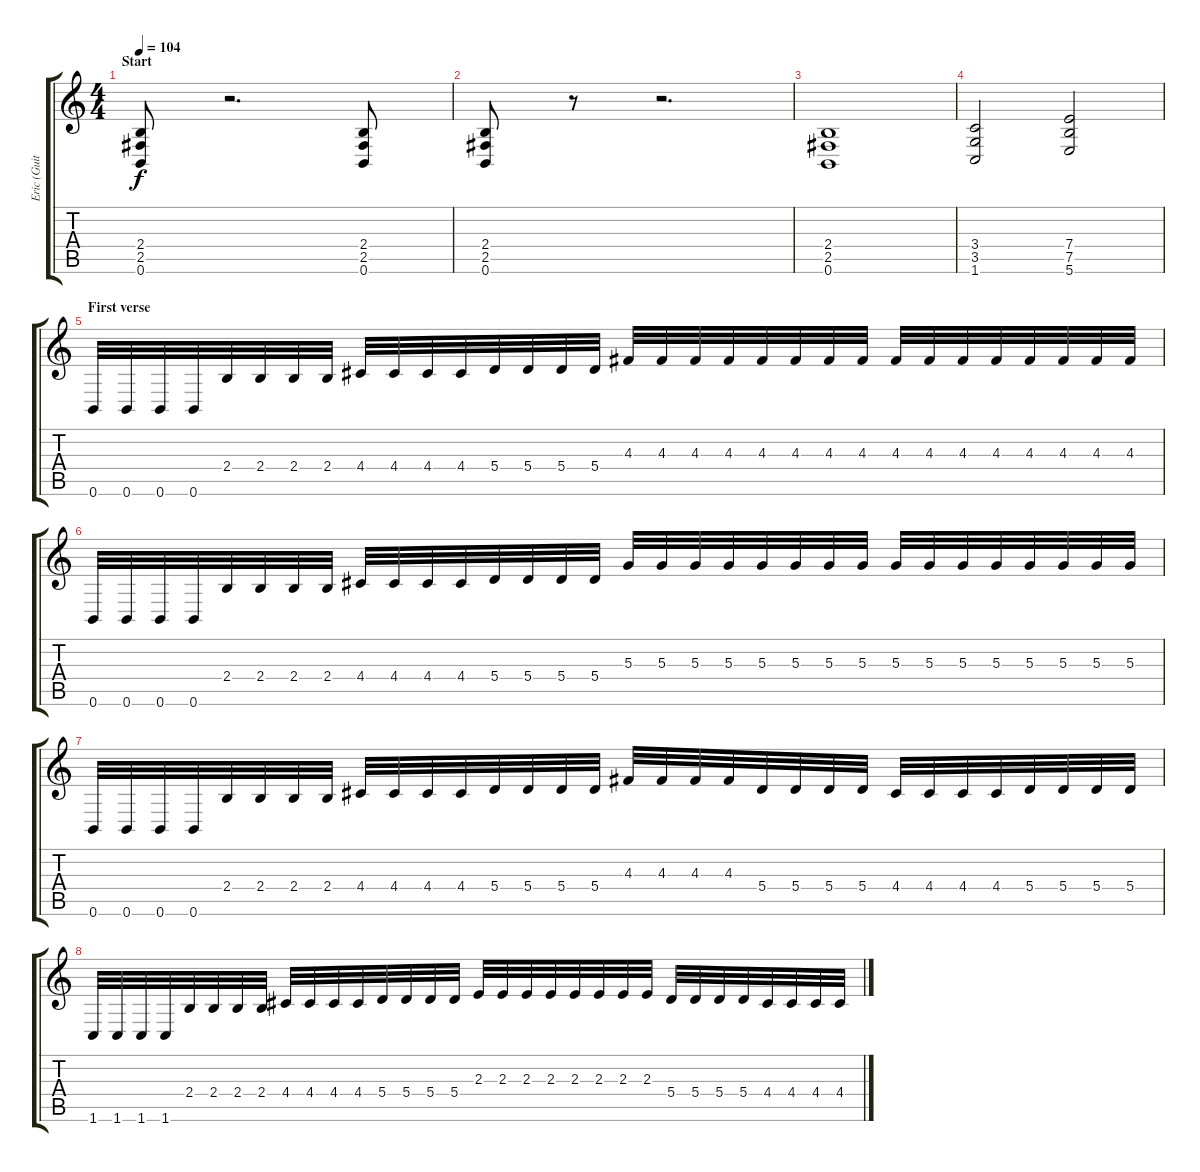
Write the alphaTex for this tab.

\track ("Eric (Guitar)" "Eric (Guit") {instrument overdrivenguitar}
\staff {score tabs}
\tuning (B3 Gb3 D3 A2 E2 B1) {hide}
\ts (4 4)
\section ("" "Start")
\tempo 104
\clef g2
\ks c
(2.4 2.5 0.6).8{dy f instrument overdrivenguitar} r.2{d} (2.4 2.5 0.6).8 |
(2.4 2.5 0.6).8 r.8 r.2{d} |
(2.4 2.5 0.6).1 |
(3.4 3.5 1.6).2 (7.4 7.5 5.6).2 |
\section ("" "First verse")
0.6.32 0.6.32 0.6.32 0.6.32 2.4.32 2.4.32 2.4.32 2.4.32 4.4.32 4.4.32 4.4.32 4.4.32 5.4.32 5.4.32 5.4.32 5.4.32 4.3.32 4.3.32 4.3.32 4.3.32 4.3.32 4.3.32 4.3.32 4.3.32 4.3.32 4.3.32 4.3.32 4.3.32 4.3.32 4.3.32 4.3.32 4.3.32 |
0.6.32 0.6.32 0.6.32 0.6.32 2.4.32 2.4.32 2.4.32 2.4.32 4.4.32 4.4.32 4.4.32 4.4.32 5.4.32 5.4.32 5.4.32 5.4.32 5.3.32 5.3.32 5.3.32 5.3.32 5.3.32 5.3.32 5.3.32 5.3.32 5.3.32 5.3.32 5.3.32 5.3.32 5.3.32 5.3.32 5.3.32 5.3.32 |
0.6.32 0.6.32 0.6.32 0.6.32 2.4.32 2.4.32 2.4.32 2.4.32 4.4.32 4.4.32 4.4.32 4.4.32 5.4.32 5.4.32 5.4.32 5.4.32 4.3.32 4.3.32 4.3.32 4.3.32 5.4.32 5.4.32 5.4.32 5.4.32 4.4.32 4.4.32 4.4.32 4.4.32 5.4.32 5.4.32 5.4.32 5.4.32 |
1.6.32 1.6.32 1.6.32 1.6.32 2.4.32 2.4.32 2.4.32 2.4.32 4.4.32 4.4.32 4.4.32 4.4.32 5.4.32 5.4.32 5.4.32 5.4.32 2.3.32 2.3.32 2.3.32 2.3.32 2.3.32 2.3.32 2.3.32 2.3.32 5.4.32 5.4.32 5.4.32 5.4.32 4.4.32 4.4.32 4.4.32 4.4.32
